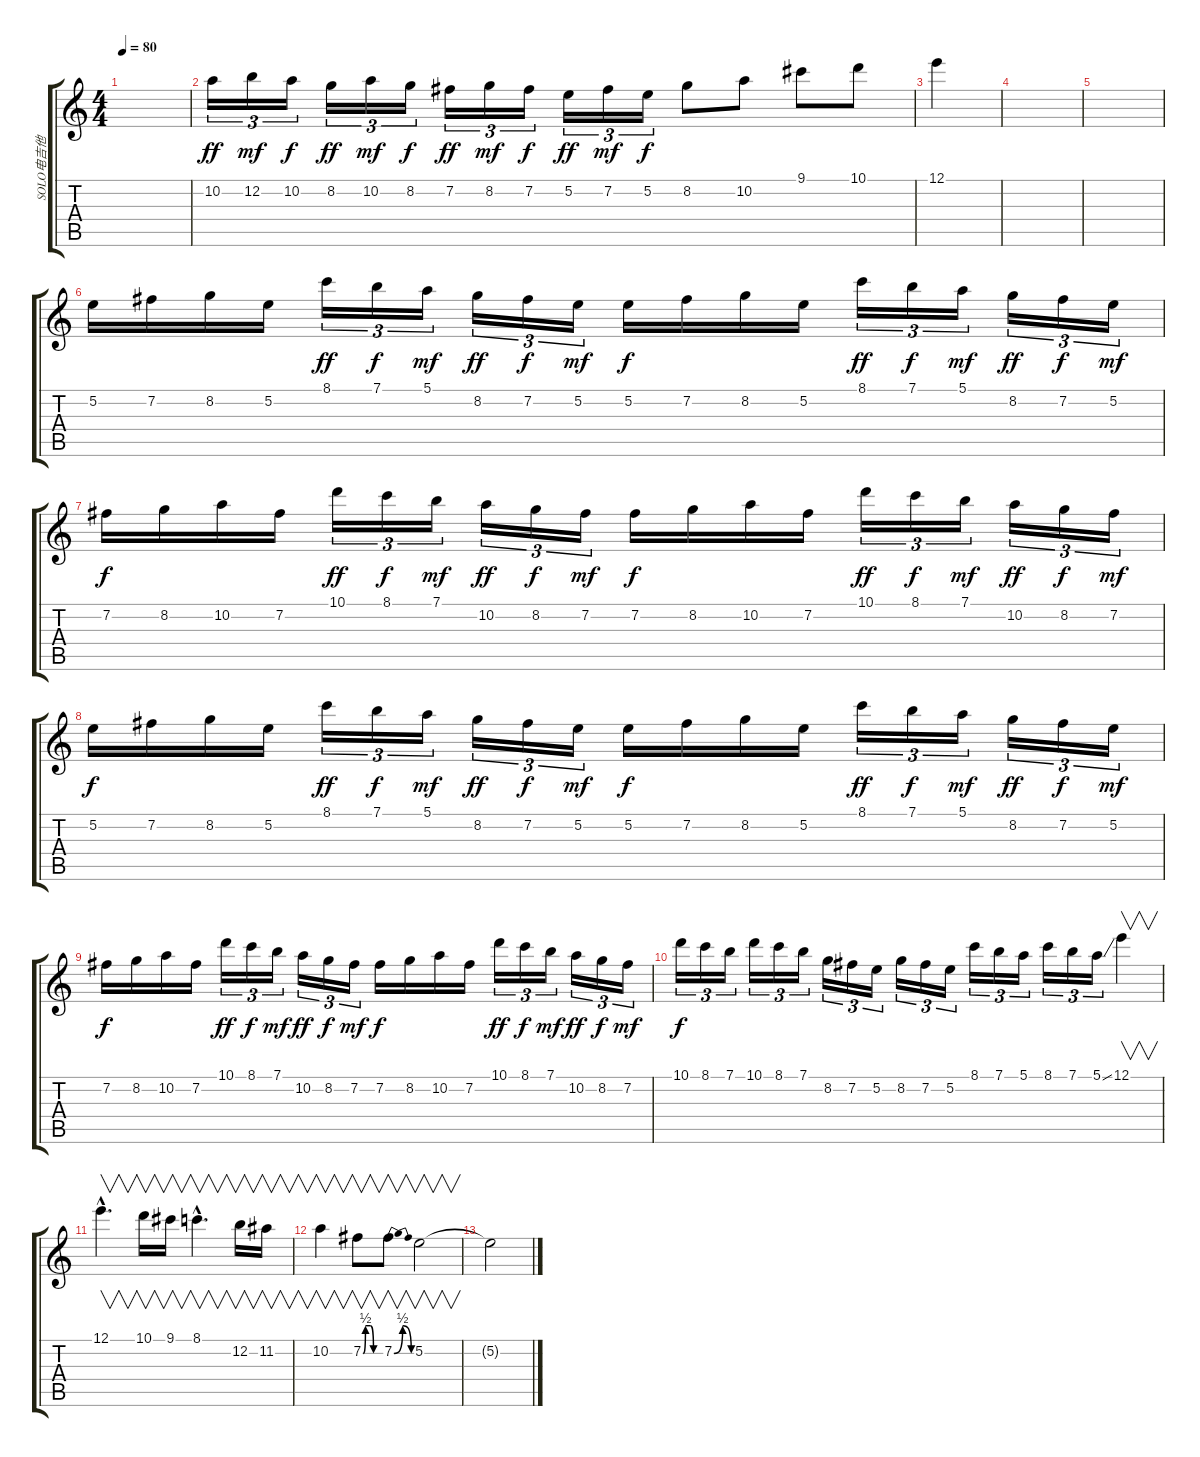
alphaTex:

\track ("SOLO电吉他" "SOLO电吉他") {instrument distortionguitar}
\staff {score tabs}
\tuning (E4 B3 G3 D3 A2 E2) {hide}
\ts (4 4)
\tempo 80
\clef g2
\ks c
|
10.2.16{tu (3 2) dy ff} 12.2.16{tu (3 2) dy mf} 10.2.16{tu (3 2) dy f} 8.2.16{tu (3 2) dy ff} 10.2.16{tu (3 2) dy mf} 8.2.16{tu (3 2) dy f} 7.2.16{tu (3 2) dy ff} 8.2.16{tu (3 2) dy mf} 7.2.16{tu (3 2) dy f} 5.2.16{tu (3 2) dy ff} 7.2.16{tu (3 2) dy mf} 5.2.16{tu (3 2) dy f} 8.2.8 10.2.8 9.1.8 10.1.8 |
12.1.4 |
|
|
5.2.16 7.2.16 8.2.16 5.2.16 8.1.16{tu (3 2) dy ff} 7.1.16{tu (3 2) dy f} 5.1.16{tu (3 2) dy mf} 8.2.16{tu (3 2) dy ff} 7.2.16{tu (3 2) dy f} 5.2.16{tu (3 2) dy mf} 5.2.16{dy f} 7.2.16 8.2.16 5.2.16 8.1.16{tu (3 2) dy ff} 7.1.16{tu (3 2) dy f} 5.1.16{tu (3 2) dy mf} 8.2.16{tu (3 2) dy ff} 7.2.16{tu (3 2) dy f} 5.2.16{tu (3 2) dy mf} |
7.2.16{dy f} 8.2.16 10.2.16 7.2.16 10.1.16{tu (3 2) dy ff} 8.1.16{tu (3 2) dy f} 7.1.16{tu (3 2) dy mf} 10.2.16{tu (3 2) dy ff} 8.2.16{tu (3 2) dy f} 7.2.16{tu (3 2) dy mf} 7.2.16{dy f} 8.2.16 10.2.16 7.2.16 10.1.16{tu (3 2) dy ff} 8.1.16{tu (3 2) dy f} 7.1.16{tu (3 2) dy mf} 10.2.16{tu (3 2) dy ff} 8.2.16{tu (3 2) dy f} 7.2.16{tu (3 2) dy mf} |
5.2.16{dy f} 7.2.16 8.2.16 5.2.16 8.1.16{tu (3 2) dy ff} 7.1.16{tu (3 2) dy f} 5.1.16{tu (3 2) dy mf} 8.2.16{tu (3 2) dy ff} 7.2.16{tu (3 2) dy f} 5.2.16{tu (3 2) dy mf} 5.2.16{dy f} 7.2.16 8.2.16 5.2.16 8.1.16{tu (3 2) dy ff} 7.1.16{tu (3 2) dy f} 5.1.16{tu (3 2) dy mf} 8.2.16{tu (3 2) dy ff} 7.2.16{tu (3 2) dy f} 5.2.16{tu (3 2) dy mf} |
7.2.16{dy f} 8.2.16 10.2.16 7.2.16 10.1.16{tu (3 2) dy ff} 8.1.16{tu (3 2) dy f} 7.1.16{tu (3 2) dy mf} 10.2.16{tu (3 2) dy ff} 8.2.16{tu (3 2) dy f} 7.2.16{tu (3 2) dy mf} 7.2.16{dy f} 8.2.16 10.2.16 7.2.16 10.1.16{tu (3 2) dy ff} 8.1.16{tu (3 2) dy f} 7.1.16{tu (3 2) dy mf} 10.2.16{tu (3 2) dy ff} 8.2.16{tu (3 2) dy f} 7.2.16{tu (3 2) dy mf} |
10.1.16{tu (3 2) dy f} 8.1.16{tu (3 2)} 7.1.16{tu (3 2)} 10.1.16{tu (3 2)} 8.1.16{tu (3 2)} 7.1.16{tu (3 2)} 8.2.16{tu (3 2)} 7.2.16{tu (3 2)} 5.2.16{tu (3 2)} 8.2.16{tu (3 2)} 7.2.16{tu (3 2)} 5.2.16{tu (3 2)} 8.1.16{tu (3 2)} 7.1.16{tu (3 2)} 5.1.16{tu (3 2)} 8.1.16{tu (3 2)} 7.1.16{tu (3 2)} 5.1{ss}.16{tu (3 2)} 12.1.4{v} |
12.1{hac}.4{v d} 10.1.16{v} 9.1.16{v} 8.1{hac}.4{v d} 12.2.16{v} 11.2.16{v} |
10.2.4{v} 7.2{be (custom 0 0 8 2 25 2 36 0 60 0)}.8{v} 7.2{be (bendrelease 0 0 14 2 35 2 60 0)}.8{v} 5.2.2{v} |
5.2{t}.2
